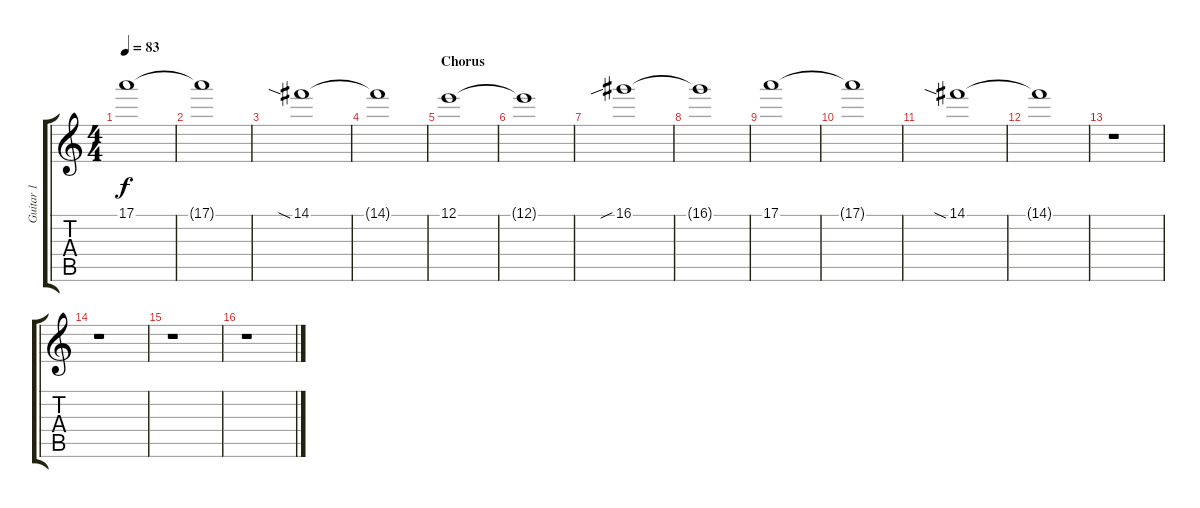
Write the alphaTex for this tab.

\track ("Guitar 1" "Guitar 1") {instrument acousticguitarnylon}
\staff {score tabs}
\tuning (E4 B3 G3 D3 A2 E2) {hide}
\ts (4 4)
\tempo 83
\clef g2
\ks c
17.1.1{dy f} |
17.1{t}.1 |
14.1{sia}.1 |
14.1{t}.1 |
\section ("" "Chorus")
12.1.1{volume 12 instrument overdrivenguitar} |
12.1{t}.1 |
16.1{sib}.1 |
16.1{t}.1 |
17.1.1 |
17.1{t}.1 |
14.1{sia}.1 |
14.1{t}.1 |
r.1 |
r.1 |
r.1 |
r.1
